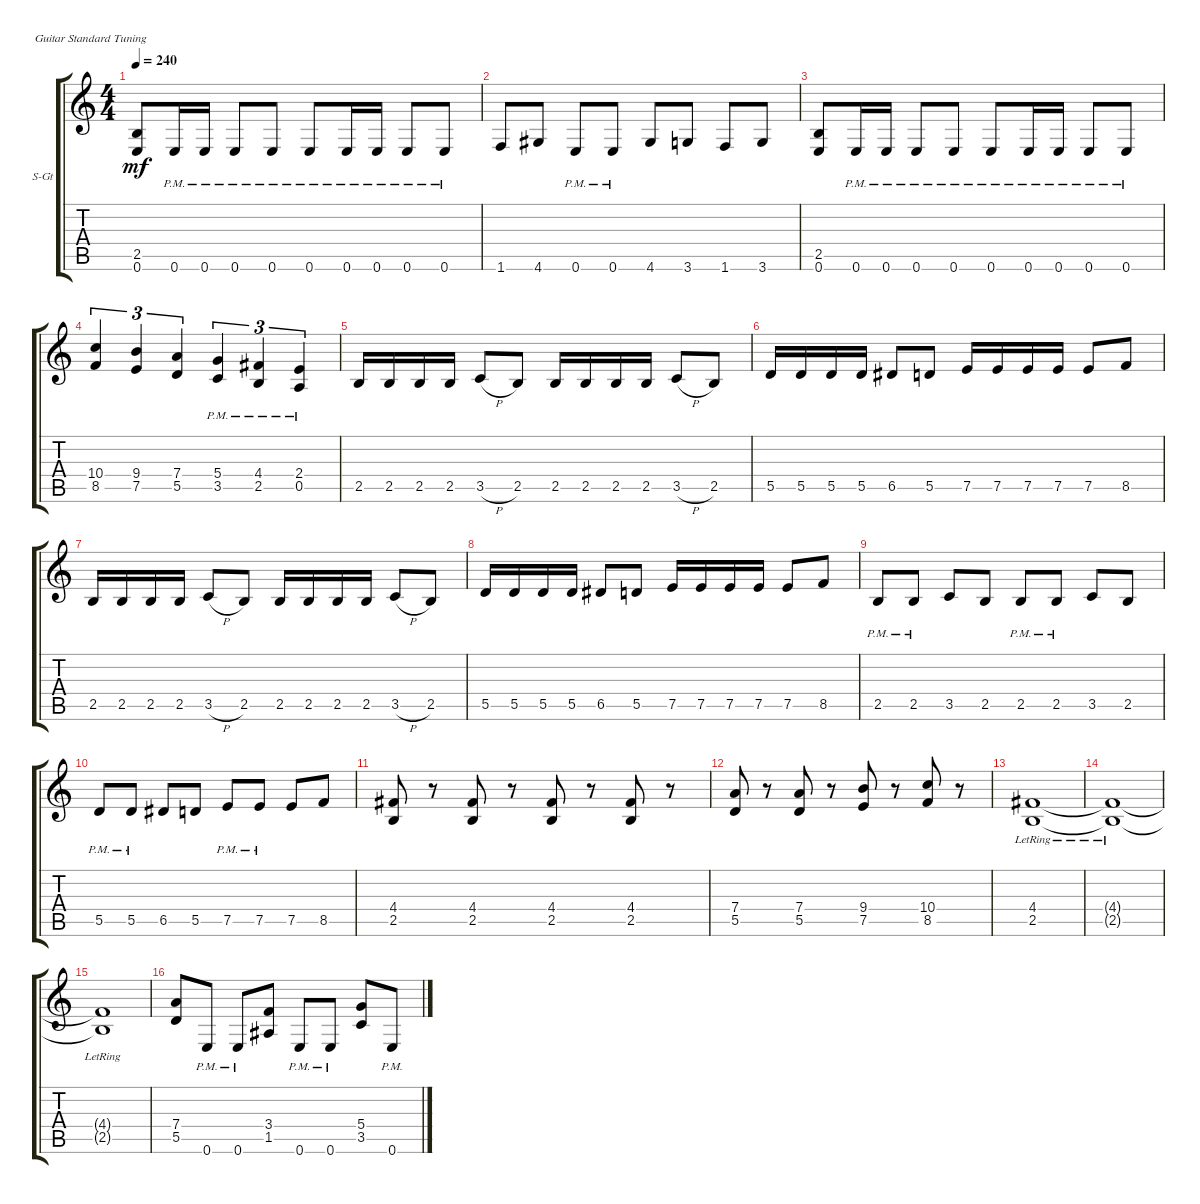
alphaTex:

\defaultSystemsLayout 4
\bracketExtendMode groupsimilarinstruments
\firstSystemTrackNameOrientation horizontal
\otherSystemsTrackNameOrientation horizontal
\track ("Steel Guitar" "S-Gt") {instrument acousticguitarsteel}
\staff {score tabs}
\tuning (E4 B3 G3 D3 A2 E2)
\ts (4 4)
\tempo 240
\clef g2
\ks c
(0.6 2.5).8{dy mf} 0.6{pm}.16 0.6{pm}.16 0.6{pm}.8 0.6{pm}.8 0.6{pm}.8 0.6{pm}.16 0.6{pm}.16 0.6{pm}.8 0.6{pm}.8 |
1.6.8 4.6.8 0.6{pm}.8 0.6{pm}.8 4.6.8 3.6.8 1.6.8 3.6.8 |
(0.6 2.5).8 0.6{pm}.16 0.6{pm}.16 0.6{pm}.8 0.6{pm}.8 0.6{pm}.8 0.6{pm}.16 0.6{pm}.16 0.6{pm}.8 0.6{pm}.8 |
(8.5 10.4).4{tu (3 2)} (7.5 9.4).4{tu (3 2)} (5.5 7.4).4{tu (3 2)} (3.5{pm} 5.4{pm}).4{tu (3 2)} (2.5{pm} 4.4{pm}).4{tu (3 2)} (0.5{pm} 2.4{pm}).4{tu (3 2)} |
2.5.16 2.5.16 2.5.16 2.5.16 3.5{h}.8 2.5.8 2.5.16 2.5.16 2.5.16 2.5.16 3.5{h}.8 2.5.8 |
5.5.16 5.5.16 5.5.16 5.5.16 6.5.8 5.5.8 7.5.16 7.5.16 7.5.16 7.5.16 7.5.8 8.5.8 |
2.5.16 2.5.16 2.5.16 2.5.16 3.5{h}.8 2.5.8 2.5.16 2.5.16 2.5.16 2.5.16 3.5{h}.8 2.5.8 |
5.5.16 5.5.16 5.5.16 5.5.16 6.5.8 5.5.8 7.5.16 7.5.16 7.5.16 7.5.16 7.5.8 8.5.8 |
2.5{pm}.8 2.5{pm}.8 3.5.8 2.5.8 2.5{pm}.8 2.5{pm}.8 3.5.8 2.5.8 |
5.5{pm}.8 5.5{pm}.8 6.5.8 5.5.8 7.5{pm}.8 7.5{pm}.8 7.5.8 8.5.8 |
(2.5 4.4).8 r.8 (2.5 4.4).8 r.8 (2.5 4.4).8 r.8 (2.5 4.4).8 r.8 |
(5.5 7.4).8 r.8 (5.5 7.4).8 r.8 (7.5 9.4).8 r.8 (8.5 10.4).8 r.8 |
(2.5{lr} 4.4{lr}).1 |
(2.5{lr t} 4.4{lr t}).1 |
(2.5{lr t} 4.4{lr t}).1 |
(5.5 7.4).8 0.6{pm}.8 0.6{pm}.8 (1.5 3.4).8 0.6{pm}.8 0.6{pm}.8 (3.5 5.4).8 0.6{pm}.8
